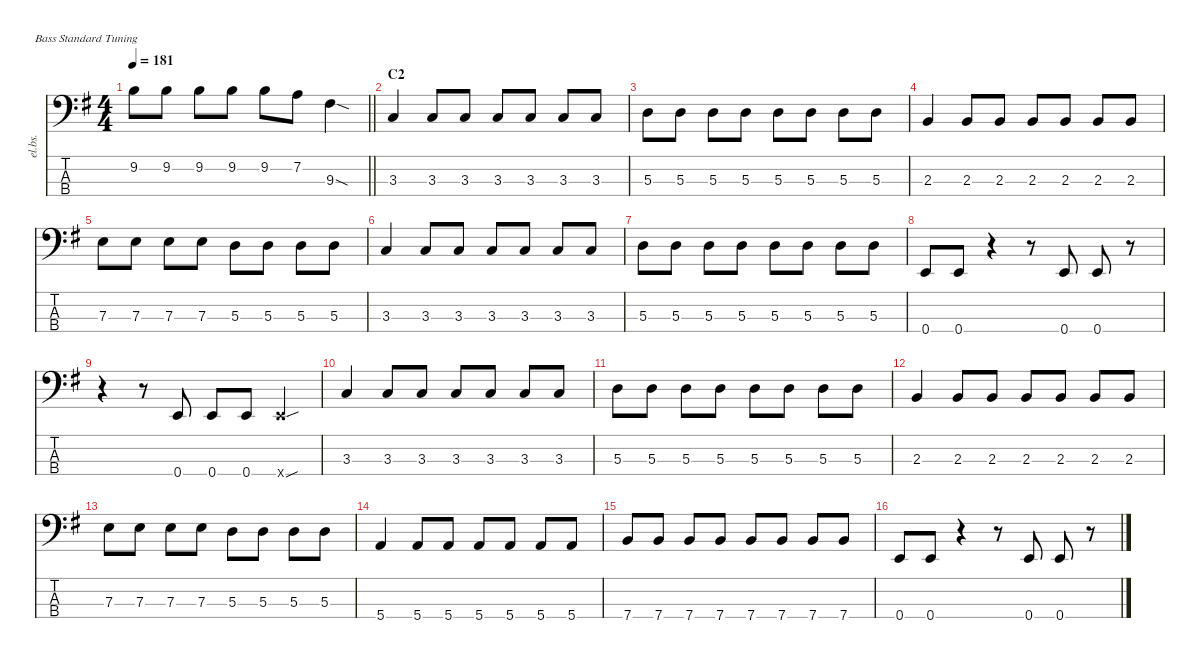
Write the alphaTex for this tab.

\defaultSystemsLayout 4
\hideDynamics
\bracketExtendMode nobrackets
\track ("Bass" "el.bs.") {instrument electricbassfinger}
\staff {score tabs}
\tuning (G2 D2 A1 E1)
\ts (4 4)
\tempo 181
\clef f4
\barLineRight lightlight
\ks g
9.2{acc forcenatural}.8{dy f} 9.2{acc forcenatural}.8 9.2{acc forcenatural}.8 9.2{acc forcenatural}.8 9.2{acc forcenatural}.8 7.2{acc forcenatural}.8 9.3{sod acc #}.4 |
\section ("" "C2")
3.3{acc forcenatural}.4 3.3{acc forcenatural}.8 3.3{acc forcenatural}.8 3.3{acc forcenatural}.8 3.3{acc forcenatural}.8 3.3{acc forcenatural}.8 3.3{acc forcenatural}.8 |
5.3{acc forcenatural}.8 5.3{acc forcenatural}.8 5.3{acc forcenatural}.8 5.3{acc forcenatural}.8 5.3{acc forcenatural}.8 5.3{acc forcenatural}.8 5.3{acc forcenatural}.8 5.3{acc forcenatural}.8 |
2.3{acc forcenatural}.4 2.3{acc forcenatural}.8 2.3{acc forcenatural}.8 2.3{acc forcenatural}.8 2.3{acc forcenatural}.8 2.3{acc forcenatural}.8 2.3{acc forcenatural}.8 |
7.3{acc forcenatural}.8 7.3{acc forcenatural}.8 7.3{acc forcenatural}.8 7.3{acc forcenatural}.8 5.3{acc forcenatural}.8 5.3{acc forcenatural}.8 5.3{acc forcenatural}.8 5.3{acc forcenatural}.8 |
3.3{acc forcenatural}.4 3.3{acc forcenatural}.8 3.3{acc forcenatural}.8 3.3{acc forcenatural}.8 3.3{acc forcenatural}.8 3.3{acc forcenatural}.8 3.3{acc forcenatural}.8 |
5.3{acc forcenatural}.8 5.3{acc forcenatural}.8 5.3{acc forcenatural}.8 5.3{acc forcenatural}.8 5.3{acc forcenatural}.8 5.3{acc forcenatural}.8 5.3{acc forcenatural}.8 5.3{acc forcenatural}.8 |
0.4{acc forcenatural}.8 0.4{acc forcenatural}.8 r.4 r.8 0.4{acc forcenatural}.8 0.4{acc forcenatural}.8 r.8 |
r.4 r.8 0.4{acc forcenatural}.8 0.4{acc forcenatural}.8 0.4{acc forcenatural}.8 0.4{sou x acc forcenatural}.4 |
3.3{acc forcenatural}.4 3.3{acc forcenatural}.8 3.3{acc forcenatural}.8 3.3{acc forcenatural}.8 3.3{acc forcenatural}.8 3.3{acc forcenatural}.8 3.3{acc forcenatural}.8 |
5.3{acc forcenatural}.8 5.3{acc forcenatural}.8 5.3{acc forcenatural}.8 5.3{acc forcenatural}.8 5.3{acc forcenatural}.8 5.3{acc forcenatural}.8 5.3{acc forcenatural}.8 5.3{acc forcenatural}.8 |
2.3{acc forcenatural}.4 2.3{acc forcenatural}.8 2.3{acc forcenatural}.8 2.3{acc forcenatural}.8 2.3{acc forcenatural}.8 2.3{acc forcenatural}.8 2.3{acc forcenatural}.8 |
7.3{acc forcenatural}.8 7.3{acc forcenatural}.8 7.3{acc forcenatural}.8 7.3{acc forcenatural}.8 5.3{acc forcenatural}.8 5.3{acc forcenatural}.8 5.3{acc forcenatural}.8 5.3{acc forcenatural}.8 |
5.4{acc forcenatural}.4 5.4{acc forcenatural}.8 5.4{acc forcenatural}.8 5.4{acc forcenatural}.8 5.4{acc forcenatural}.8 5.4{acc forcenatural}.8 5.4{acc forcenatural}.8 |
7.4{acc forcenatural}.8 7.4{acc forcenatural}.8 7.4{acc forcenatural}.8 7.4{acc forcenatural}.8 7.4{acc forcenatural}.8 7.4{acc forcenatural}.8 7.4{acc forcenatural}.8 7.4{acc forcenatural}.8 |
0.4{acc forcenatural}.8 0.4{acc forcenatural}.8 r.4 r.8 0.4{acc forcenatural}.8 0.4{acc forcenatural}.8 r.8
